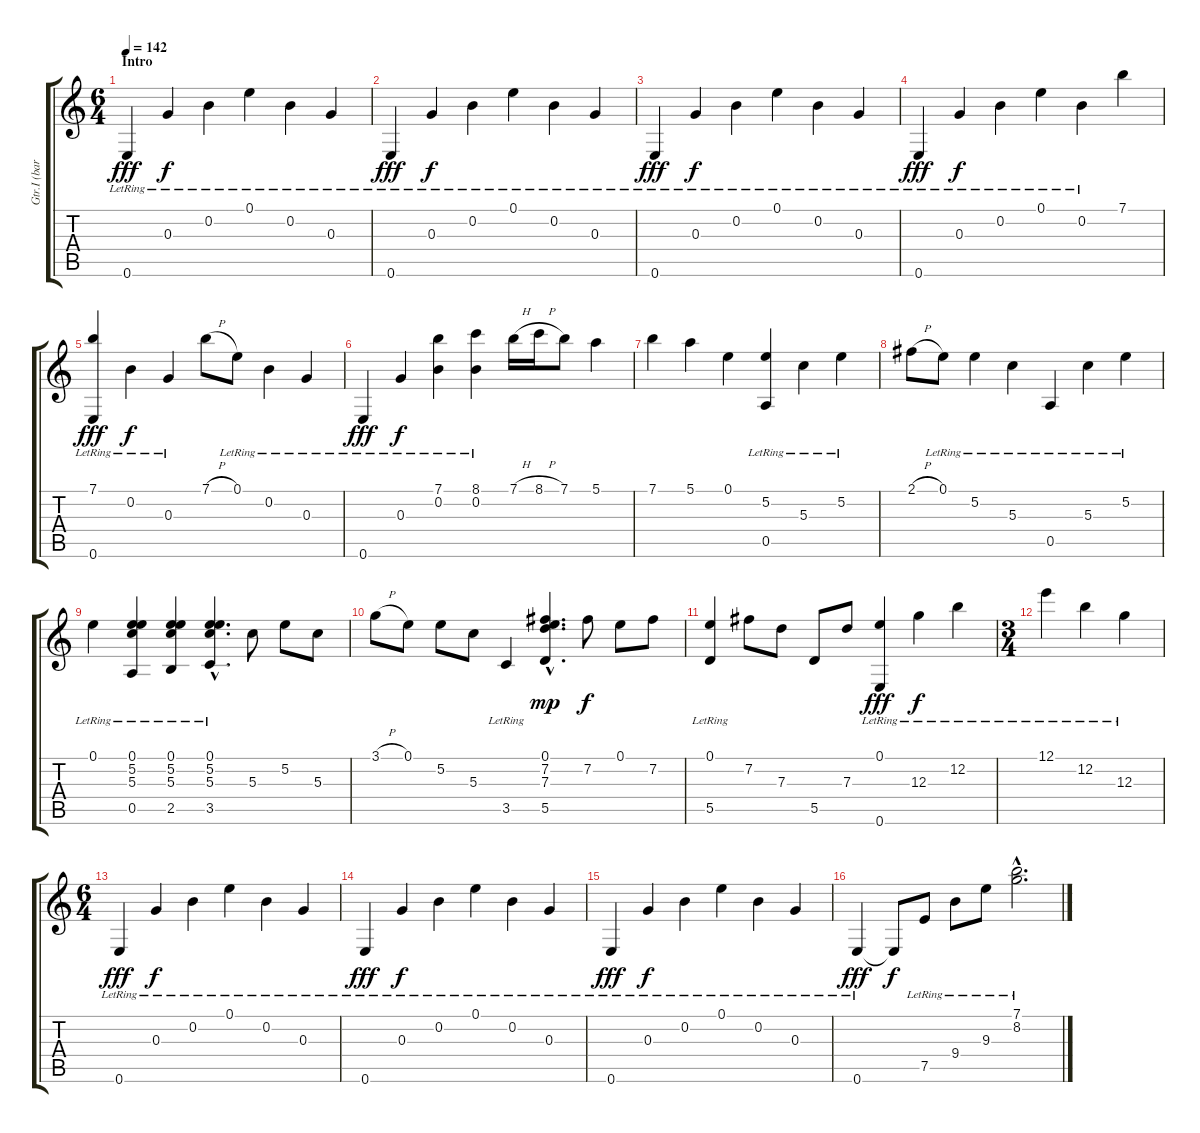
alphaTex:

\track ("Gtr.I (bare)" "Gtr.I (bar") {instrument acousticguitarnylon}
\staff {score tabs}
\tuning (E4 B3 G3 D3 A2 E2) {hide}
\ts (6 4)
\section ("" "Intro")
\tempo 142
\clef g2
\ks c
0.6{lr}.4{dy fff instrument acousticguitarnylon} 0.3{lr}.4{dy f} 0.2{lr}.4 0.1{lr}.4 0.2{lr}.4 0.3{lr}.4 |
0.6{lr}.4{dy fff} 0.3{lr}.4{dy f} 0.2{lr}.4 0.1{lr}.4 0.2{lr}.4 0.3{lr}.4 |
0.6{lr}.4{dy fff} 0.3{lr}.4{dy f} 0.2{lr}.4 0.1{lr}.4 0.2{lr}.4 0.3{lr}.4 |
0.6{lr}.4{dy fff} 0.3{lr}.4{dy f} 0.2{lr}.4 0.1{lr}.4 0.2{lr}.4 7.1.4 |
(7.1{lr} 0.6{lr}).4{dy fff} 0.2{lr}.4{dy f} 0.3{lr}.4 7.1{h}.8 0.1{lr}.8 0.2{lr}.4 0.3{lr}.4 |
0.6{lr}.4{dy fff} 0.3{lr}.4{dy f} (7.1{lr} 0.2{lr}).4 (8.1{lr} 0.2{lr}).4 7.1{h}.16 8.1{h}.16 7.1.8 5.1.4 |
7.1.4 5.1.4 0.1.4 (5.2{lr} 0.5{lr}).4 5.3{lr}.4 5.2{lr}.4 |
2.1{h}.8 0.1{lr}.8 5.2{lr}.4 5.3{lr}.4 0.5{lr}.4 5.3{lr}.4 5.2{lr}.4 |
0.1{lr}.4 (0.1{lr} 5.2{lr} 5.3{lr} 0.5{lr}).4 (0.1{lr} 5.2{lr} 5.3{lr} 2.5{lr}).4 (0.1{hac lr} 5.2{hac lr} 5.3{hac lr} 3.5{hac lr}).4{d} 5.3.8 5.2.8 5.3.8 |
3.1{h}.8 0.1.8 5.2.8 5.3.8 3.5{lr}.4 (0.1{hac} 7.2{hac} 7.3{hac} 5.5{hac}).4{d dy mp} 7.2.8{dy f} 0.1.8 7.2.8 |
(0.1{lr} 5.5{lr}).4 7.2.8 7.3.8 5.5.8 7.3.8 (0.1{lr} 0.6{lr}).4{dy fff} 12.3{lr}.4{dy f} 12.2{lr}.4 |
\ts (3 4)
12.1{lr}.4 12.2{lr}.4 12.3{lr}.4 |
\ts (6 4)
0.6{lr}.4{dy fff} 0.3{lr}.4{dy f} 0.2{lr}.4 0.1{lr}.4 0.2{lr}.4 0.3{lr}.4 |
0.6{lr}.4{dy fff} 0.3{lr}.4{dy f} 0.2{lr}.4 0.1{lr}.4 0.2{lr}.4 0.3{lr}.4 |
0.6{lr}.4{dy fff} 0.3{lr}.4{dy f} 0.2{lr}.4 0.1{lr}.4 0.2{lr}.4 0.3{lr}.4 |
0.6{lr}.4{dy fff} 0.6{t}.8{dy f} 7.5{lr}.8 9.4{lr}.8 9.3{lr}.8 (7.1{hac lr} 8.2{hac lr}).2{d}
